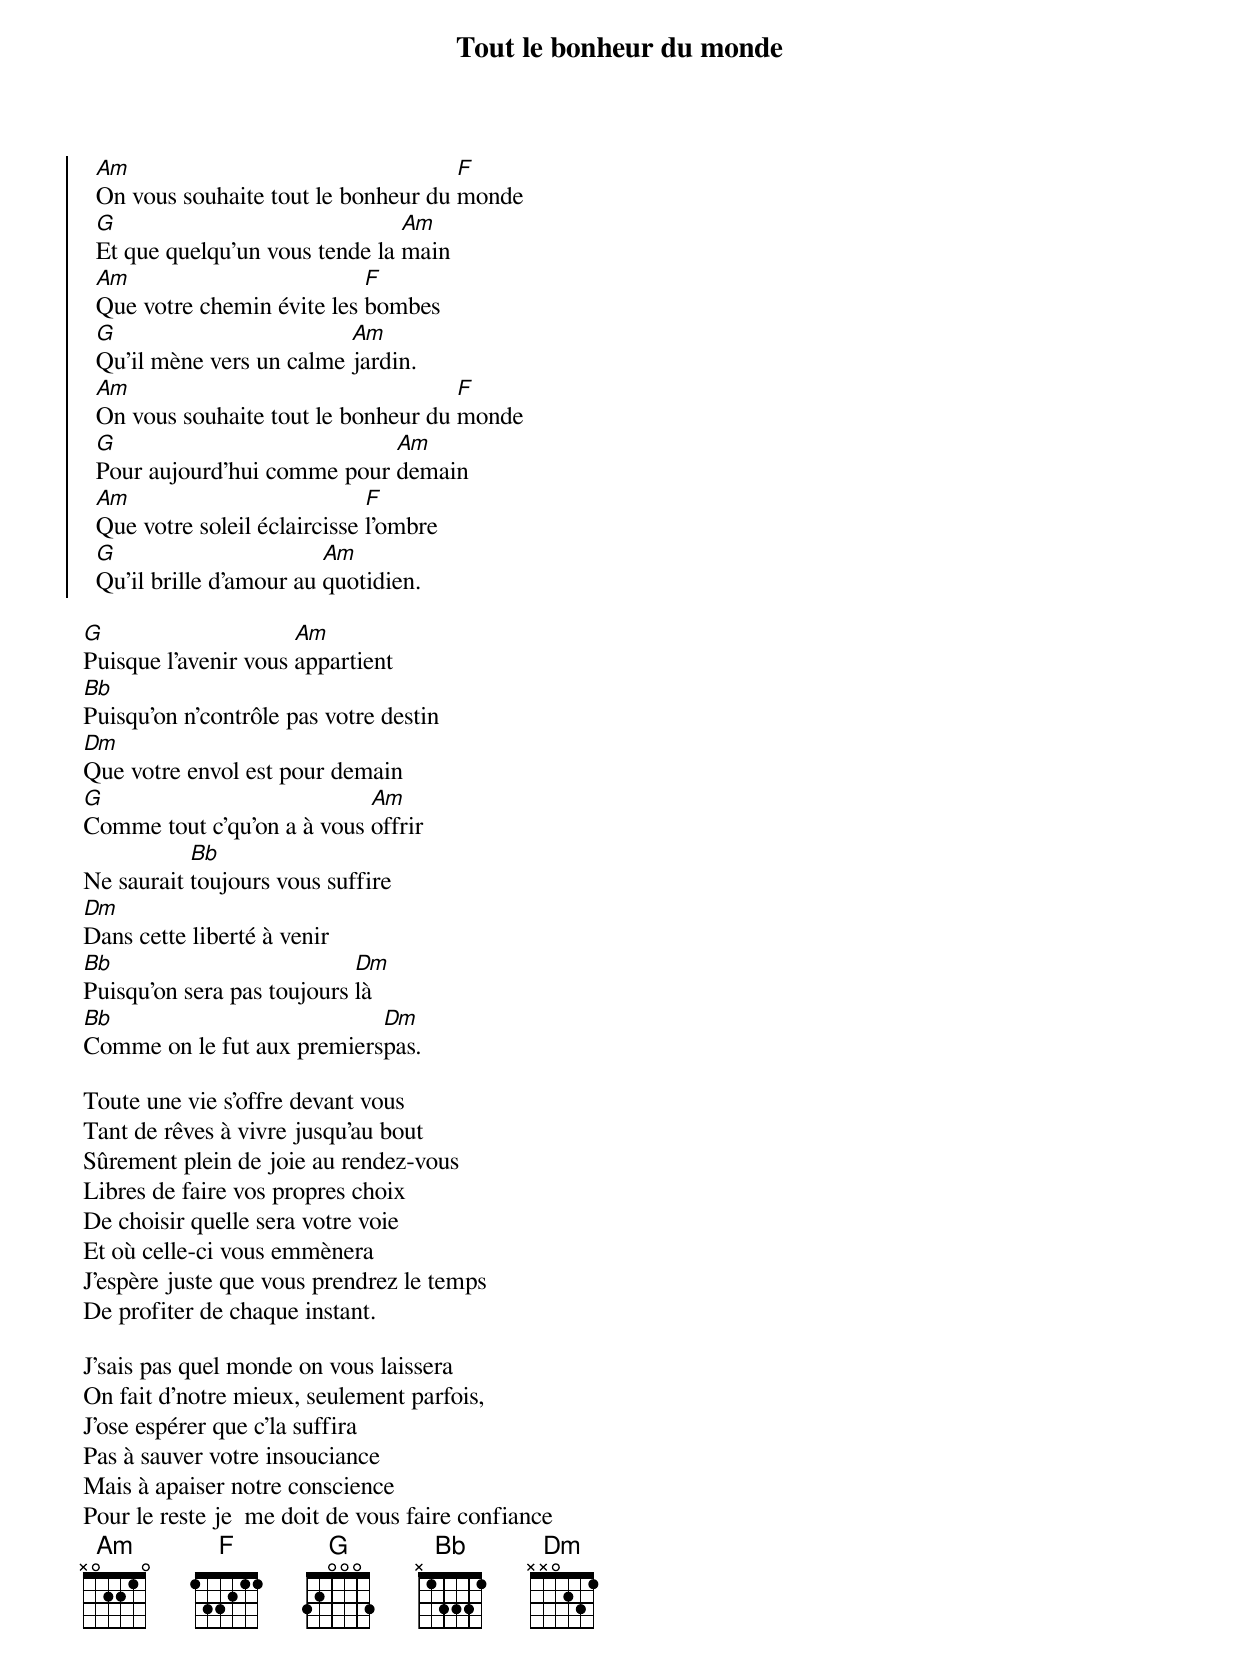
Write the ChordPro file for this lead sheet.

{title: Tout le bonheur du monde}
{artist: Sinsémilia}
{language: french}
{columns: 2}

{start_of_chorus}
  [Am]On vous souhaite tout le bonheur du [F]monde
  [G]Et que quelqu'un vous tende la [Am]main
  [Am]Que votre chemin évite les [F]bombes
  [G]Qu'il mène vers un calme [Am]jardin.
  [Am]On vous souhaite tout le bonheur du [F]monde
  [G]Pour aujourd'hui comme pour [Am]demain
  [Am]Que votre soleil éclaircisse [F]l'ombre
  [G]Qu'il brille d'amour au [Am]quotidien.
{end_of_chorus}

[G]Puisque l'avenir vous [Am]appartient
[Bb]Puisqu'on n'contrôle pas votre destin
[Dm]Que votre envol est pour demain
[G]Comme tout c'qu'on a à vous [Am]offrir
Ne saurait [Bb]toujours vous suffire
[Dm]Dans cette liberté à venir
[Bb]Puisqu'on sera pas toujours [Dm]là
[Bb]Comme on le fut aux premiers[Dm]pas.

Toute une vie s'offre devant vous
Tant de rêves à vivre jusqu'au bout
Sûrement plein de joie au rendez-vous
Libres de faire vos propres choix
De choisir quelle sera votre voie
Et où celle-ci vous emmènera
J'espère juste que vous prendrez le temps
De profiter de chaque instant.

J'sais pas quel monde on vous laissera
On fait d'notre mieux, seulement parfois,
J'ose espérer que c'la suffira
Pas à sauver votre insouciance
Mais à apaiser notre conscience
Pour le reste je  me doit de vous faire confiance
